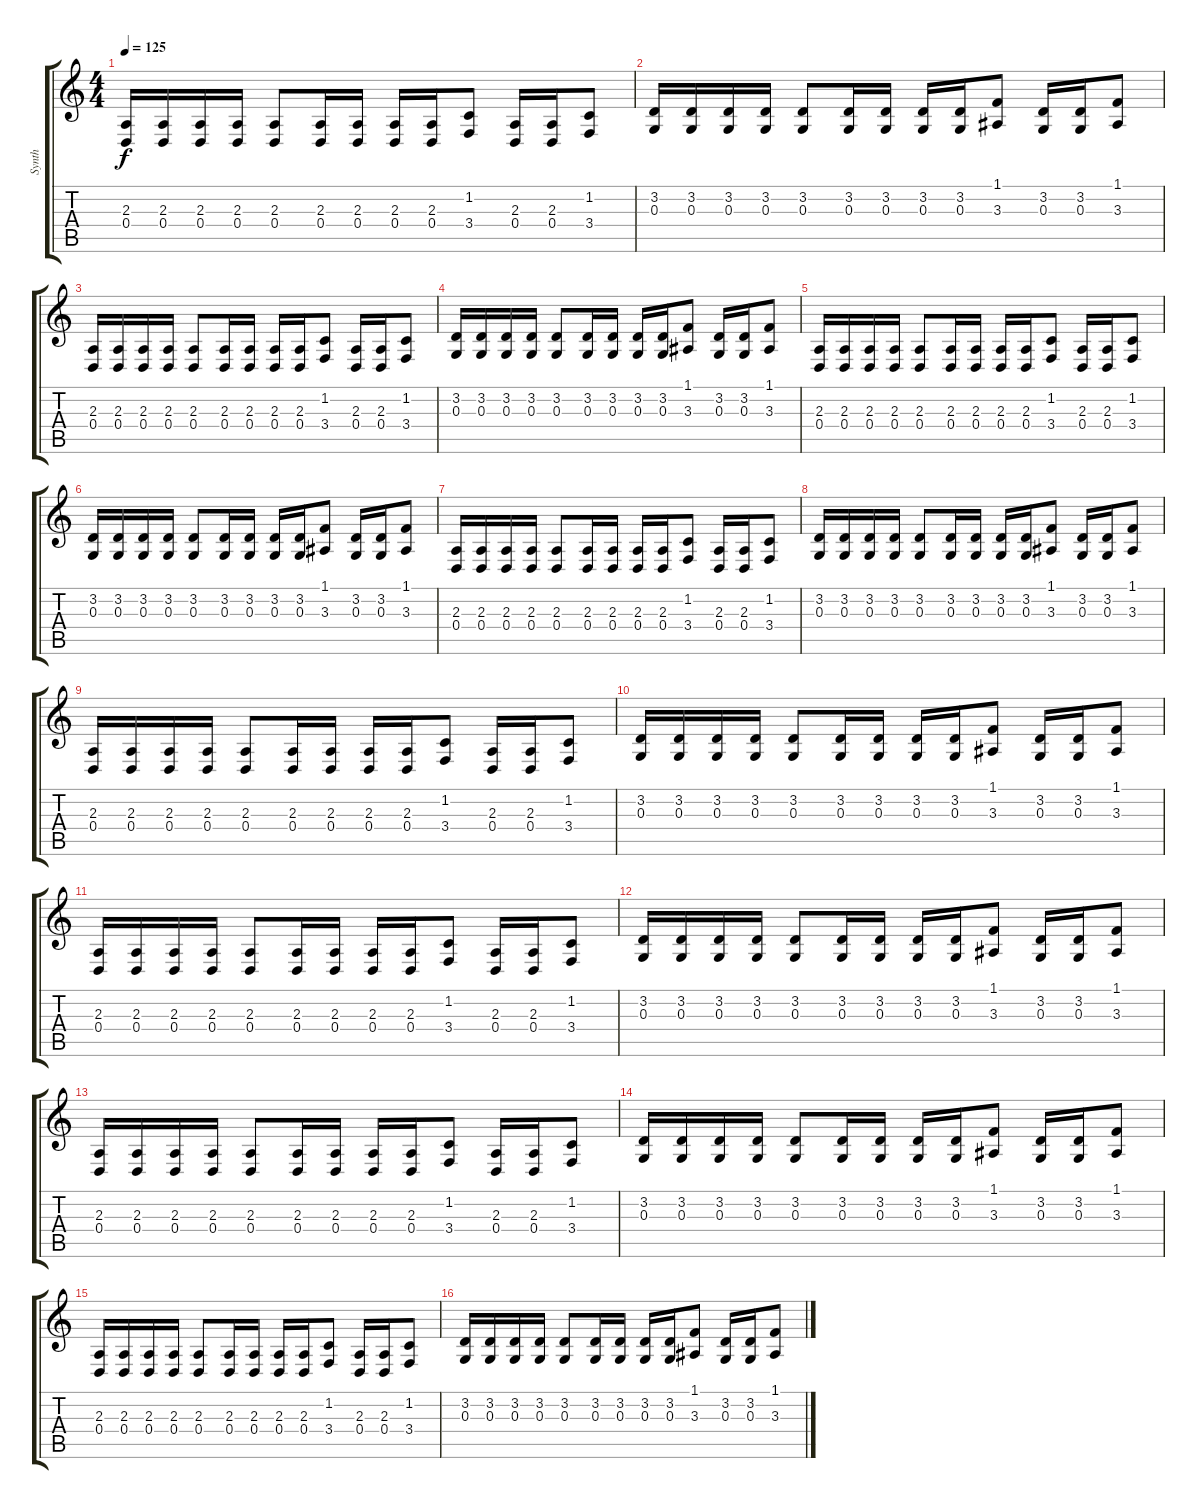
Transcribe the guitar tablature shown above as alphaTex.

\track ("Synth" "Synth") {instrument lead8bassandlead}
\staff {score tabs}
\tuning (E4 B3 G3 D3 A2 E2) {hide}
\ts (4 4)
\tempo 125
\clef g2
\ks c
(2.3 0.4).16{dy f} (2.3 0.4).16 (2.3 0.4).16 (2.3 0.4).16 (2.3 0.4).8 (2.3 0.4).16 (2.3 0.4).16 (2.3 0.4).16 (2.3 0.4).16 (1.2 3.4).8 (2.3 0.4).16 (2.3 0.4).16 (1.2 3.4).8 |
(3.2 0.3).16 (3.2 0.3).16 (3.2 0.3).16 (3.2 0.3).16 (3.2 0.3).8 (3.2 0.3).16 (3.2 0.3).16 (3.2 0.3).16 (3.2 0.3).16 (1.1 3.3).8 (3.2 0.3).16 (3.2 0.3).16 (1.1 3.3).8 |
(2.3 0.4).16 (2.3 0.4).16 (2.3 0.4).16 (2.3 0.4).16 (2.3 0.4).8 (2.3 0.4).16 (2.3 0.4).16 (2.3 0.4).16 (2.3 0.4).16 (1.2 3.4).8 (2.3 0.4).16 (2.3 0.4).16 (1.2 3.4).8 |
(3.2 0.3).16 (3.2 0.3).16 (3.2 0.3).16 (3.2 0.3).16 (3.2 0.3).8 (3.2 0.3).16 (3.2 0.3).16 (3.2 0.3).16 (3.2 0.3).16 (1.1 3.3).8 (3.2 0.3).16 (3.2 0.3).16 (1.1 3.3).8 |
(2.3 0.4).16 (2.3 0.4).16 (2.3 0.4).16 (2.3 0.4).16 (2.3 0.4).8 (2.3 0.4).16 (2.3 0.4).16 (2.3 0.4).16 (2.3 0.4).16 (1.2 3.4).8 (2.3 0.4).16 (2.3 0.4).16 (1.2 3.4).8 |
(3.2 0.3).16 (3.2 0.3).16 (3.2 0.3).16 (3.2 0.3).16 (3.2 0.3).8 (3.2 0.3).16 (3.2 0.3).16 (3.2 0.3).16 (3.2 0.3).16 (1.1 3.3).8 (3.2 0.3).16 (3.2 0.3).16 (1.1 3.3).8 |
(2.3 0.4).16 (2.3 0.4).16 (2.3 0.4).16 (2.3 0.4).16 (2.3 0.4).8 (2.3 0.4).16 (2.3 0.4).16 (2.3 0.4).16 (2.3 0.4).16 (1.2 3.4).8 (2.3 0.4).16 (2.3 0.4).16 (1.2 3.4).8 |
(3.2 0.3).16 (3.2 0.3).16 (3.2 0.3).16 (3.2 0.3).16 (3.2 0.3).8 (3.2 0.3).16 (3.2 0.3).16 (3.2 0.3).16 (3.2 0.3).16 (1.1 3.3).8 (3.2 0.3).16 (3.2 0.3).16 (1.1 3.3).8 |
(2.3 0.4).16 (2.3 0.4).16 (2.3 0.4).16 (2.3 0.4).16 (2.3 0.4).8 (2.3 0.4).16 (2.3 0.4).16 (2.3 0.4).16 (2.3 0.4).16 (1.2 3.4).8 (2.3 0.4).16 (2.3 0.4).16 (1.2 3.4).8 |
(3.2 0.3).16 (3.2 0.3).16 (3.2 0.3).16 (3.2 0.3).16 (3.2 0.3).8 (3.2 0.3).16 (3.2 0.3).16 (3.2 0.3).16 (3.2 0.3).16 (1.1 3.3).8 (3.2 0.3).16 (3.2 0.3).16 (1.1 3.3).8 |
(2.3 0.4).16 (2.3 0.4).16 (2.3 0.4).16 (2.3 0.4).16 (2.3 0.4).8 (2.3 0.4).16 (2.3 0.4).16 (2.3 0.4).16 (2.3 0.4).16 (1.2 3.4).8 (2.3 0.4).16 (2.3 0.4).16 (1.2 3.4).8 |
(3.2 0.3).16 (3.2 0.3).16 (3.2 0.3).16 (3.2 0.3).16 (3.2 0.3).8 (3.2 0.3).16 (3.2 0.3).16 (3.2 0.3).16 (3.2 0.3).16 (1.1 3.3).8 (3.2 0.3).16 (3.2 0.3).16 (1.1 3.3).8 |
(2.3 0.4).16 (2.3 0.4).16 (2.3 0.4).16 (2.3 0.4).16 (2.3 0.4).8 (2.3 0.4).16 (2.3 0.4).16 (2.3 0.4).16 (2.3 0.4).16 (1.2 3.4).8 (2.3 0.4).16 (2.3 0.4).16 (1.2 3.4).8 |
(3.2 0.3).16 (3.2 0.3).16 (3.2 0.3).16 (3.2 0.3).16 (3.2 0.3).8 (3.2 0.3).16 (3.2 0.3).16 (3.2 0.3).16 (3.2 0.3).16 (1.1 3.3).8 (3.2 0.3).16 (3.2 0.3).16 (1.1 3.3).8 |
(2.3 0.4).16 (2.3 0.4).16 (2.3 0.4).16 (2.3 0.4).16 (2.3 0.4).8 (2.3 0.4).16 (2.3 0.4).16 (2.3 0.4).16 (2.3 0.4).16 (1.2 3.4).8 (2.3 0.4).16 (2.3 0.4).16 (1.2 3.4).8 |
(3.2 0.3).16 (3.2 0.3).16 (3.2 0.3).16 (3.2 0.3).16 (3.2 0.3).8 (3.2 0.3).16 (3.2 0.3).16 (3.2 0.3).16 (3.2 0.3).16 (1.1 3.3).8 (3.2 0.3).16 (3.2 0.3).16 (1.1 3.3).8
